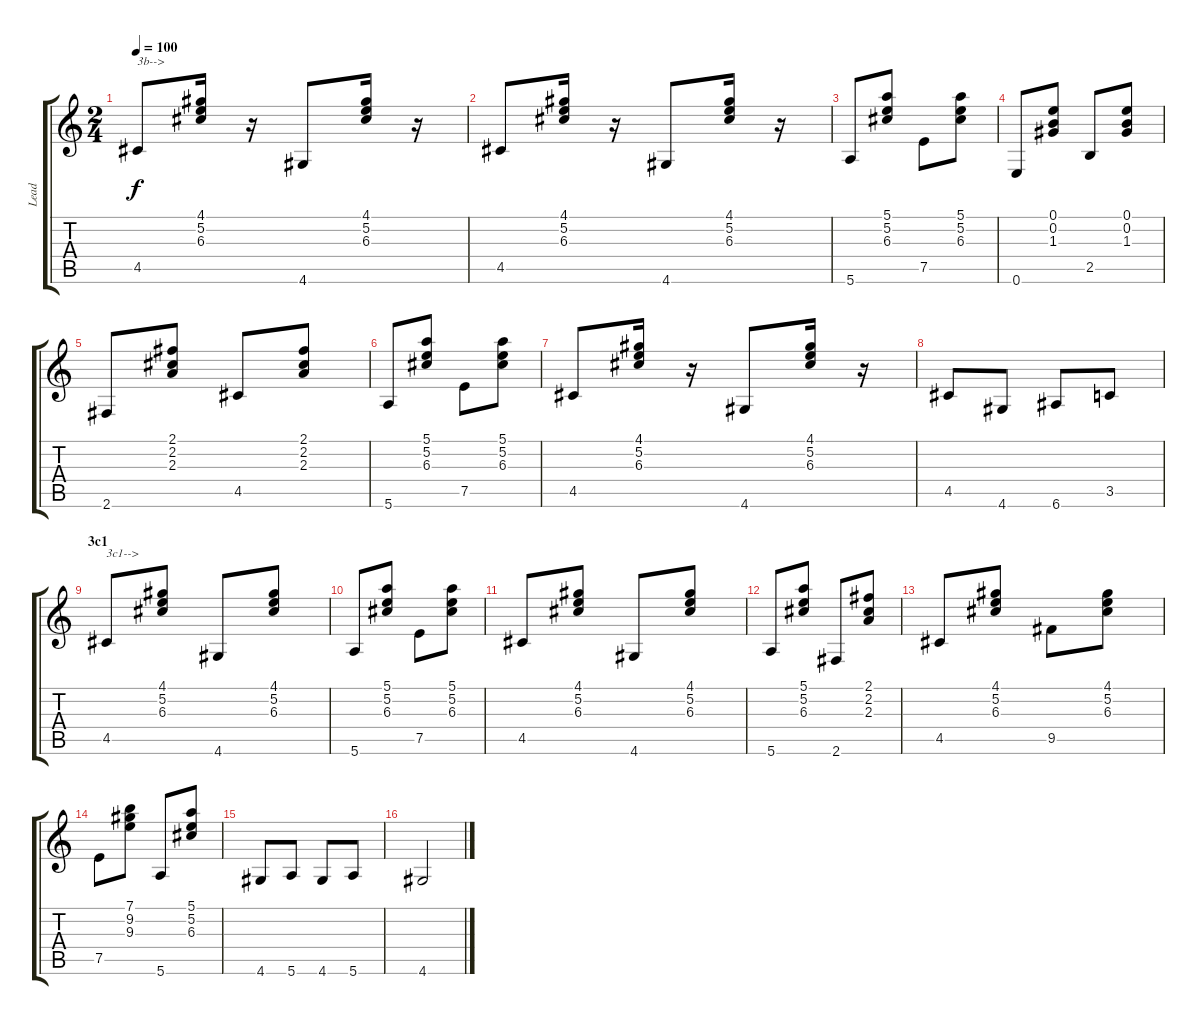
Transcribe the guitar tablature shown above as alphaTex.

\track ("Lead" "Lead") {instrument acousticguitarsteel}
\staff {score tabs}
\tuning (E4 B3 G3 D3 A2 E2) {hide}
\ts (2 4)
\tempo 100
\clef g2
\ks c
4.5.8{txt "3b-->" dy f} (4.1 5.2 6.3).16 r.16 4.6.8 (4.1 5.2 6.3).16 r.16 |
4.5.8 (4.1 5.2 6.3).16 r.16 4.6.8 (4.1 5.2 6.3).16 r.16 |
5.6.8 (5.1 5.2 6.3).8 7.5.8 (5.1 5.2 6.3).8 |
0.6.8 (0.1 0.2 1.3).8 2.5.8 (0.1 0.2 1.3).8 |
2.6.8 (2.1 2.2 2.3).8 4.5.8 (2.1 2.2 2.3).8 |
5.6.8 (5.1 5.2 6.3).8 7.5.8 (5.1 5.2 6.3).8 |
4.5.8 (4.1 5.2 6.3).16 r.16 4.6.8 (4.1 5.2 6.3).16 r.16 |
4.5.8 4.6.8 6.6.8 3.5.8 |
\section ("" "3c1")
4.5.8{txt "3c1-->"} (4.1 5.2 6.3).8 4.6.8 (4.1 5.2 6.3).8 |
5.6.8 (5.1 5.2 6.3).8 7.5.8 (5.1 5.2 6.3).8 |
4.5.8 (4.1 5.2 6.3).8 4.6.8 (4.1 5.2 6.3).8 |
5.6.8 (5.1 5.2 6.3).8 2.6.8 (2.1 2.2 2.3).8 |
4.5.8 (4.1 5.2 6.3).8 9.5.8 (4.1 5.2 6.3).8 |
7.5.8 (7.1 9.2 9.3).8 5.6.8 (5.1 5.2 6.3).8 |
4.6.8 5.6.8 4.6.8 5.6.8 |
4.6.2
